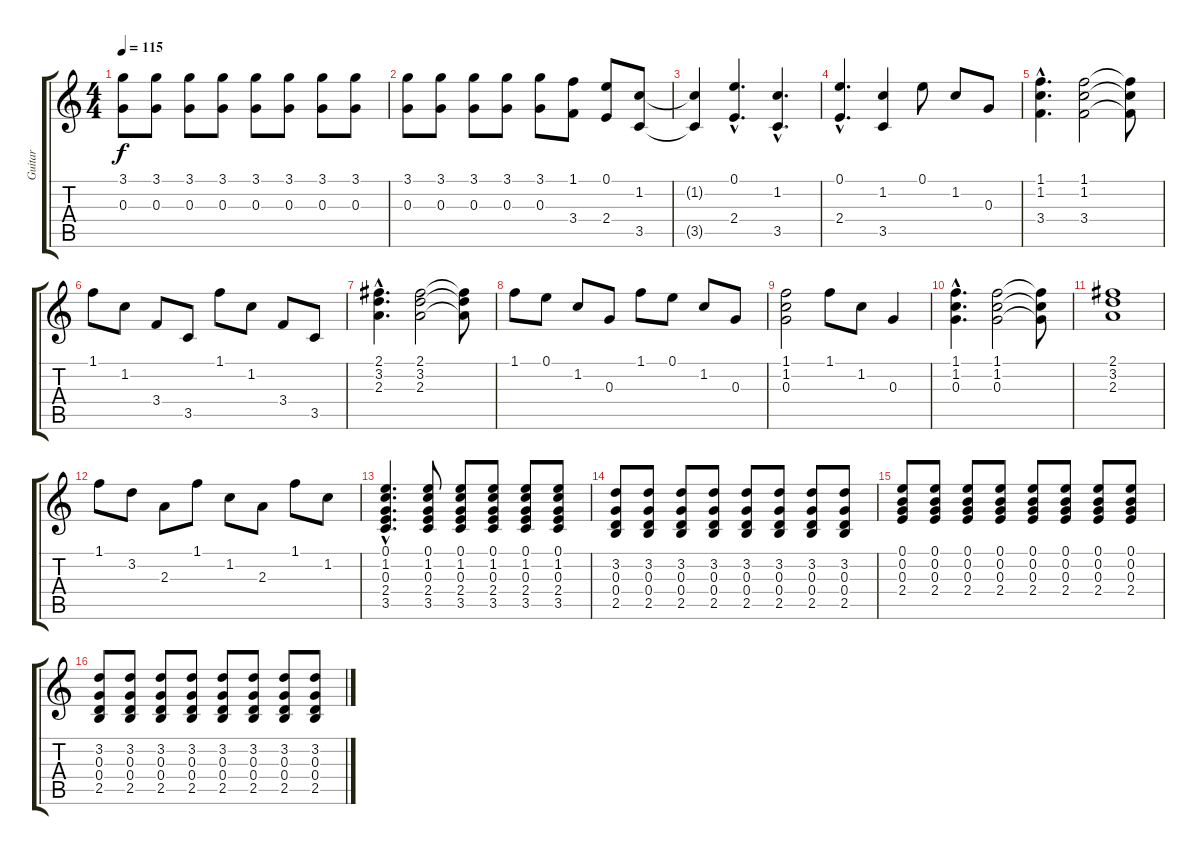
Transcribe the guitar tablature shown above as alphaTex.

\track ("Guitar" "Guitar") {instrument electricguitarjazz}
\staff {score tabs}
\tuning (E4 B3 G3 D3 A2 E2) {hide}
\ts (4 4)
\tempo 115
\clef g2
\ks c
(3.1 0.3).8{dy f} (3.1 0.3).8 (3.1 0.3).8 (3.1 0.3).8 (3.1 0.3).8 (3.1 0.3).8 (3.1 0.3).8 (3.1 0.3).8 |
(3.1 0.3).8 (3.1 0.3).8 (3.1 0.3).8 (3.1 0.3).8 (3.1 0.3).8 (1.1 3.4).8 (0.1 2.4).8 (1.2 3.5).8 |
(1.2{t} 3.5{t}).4 (0.1{hac} 2.4{hac}).4{d} (1.2{hac} 3.5{hac}).4{d} |
(0.1{hac} 2.4{hac}).4{d} (1.2 3.5).4 0.1.8 1.2.8 0.3.8 |
(1.1{hac} 1.2{hac} 3.4{hac}).4{d} (1.1 1.2 3.4).2 (1.1{t} 1.2{t} 3.4{t}).8 |
1.1.8 1.2.8 3.4.8 3.5.8 1.1.8 1.2.8 3.4.8 3.5.8 |
(2.1{hac} 3.2{hac} 2.3{hac}).4{d} (2.1 3.2 2.3).2 (2.1{t} 3.2{t} 2.3{t}).8 |
1.1.8 0.1.8 1.2.8 0.3.8 1.1.8 0.1.8 1.2.8 0.3.8 |
(1.1 1.2 0.3).2 1.1.8 1.2.8 0.3.4 |
(1.1{hac} 1.2{hac} 0.3{hac}).4{d} (1.1 1.2 0.3).2 (1.1{t} 1.2{t} 0.3{t}).8 |
(2.1 3.2 2.3).1 |
1.1.8 3.2.8 2.3.8 1.1.8 1.2.8 2.3.8 1.1.8 1.2.8 |
(0.1{hac} 1.2{hac} 0.3{hac} 2.4{hac} 3.5{hac}).4{d} (0.1 1.2 0.3 2.4 3.5).8 (0.1 1.2 0.3 2.4 3.5).8 (0.1 1.2 0.3 2.4 3.5).8 (0.1 1.2 0.3 2.4 3.5).8 (0.1 1.2 0.3 2.4 3.5).8 |
(3.2 0.3 0.4 2.5).8 (3.2 0.3 0.4 2.5).8 (3.2 0.3 0.4 2.5).8 (3.2 0.3 0.4 2.5).8 (3.2 0.3 0.4 2.5).8 (3.2 0.3 0.4 2.5).8 (3.2 0.3 0.4 2.5).8 (3.2 0.3 0.4 2.5).8 |
(0.1 0.2 0.3 2.4).8 (0.1 0.2 0.3 2.4).8 (0.1 0.2 0.3 2.4).8 (0.1 0.2 0.3 2.4).8 (0.1 0.2 0.3 2.4).8 (0.1 0.2 0.3 2.4).8 (0.1 0.2 0.3 2.4).8 (0.1 0.2 0.3 2.4).8 |
(3.2 0.3 0.4 2.5).8 (3.2 0.3 0.4 2.5).8 (3.2 0.3 0.4 2.5).8 (3.2 0.3 0.4 2.5).8 (3.2 0.3 0.4 2.5).8 (3.2 0.3 0.4 2.5).8 (3.2 0.3 0.4 2.5).8 (3.2 0.3 0.4 2.5).8
